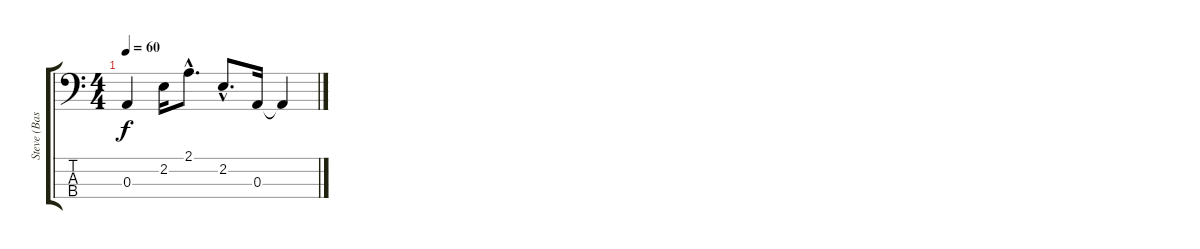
\track ("Steve (Bass)" "Steve (Bas") {instrument electricbasspick}
\staff {score tabs}
\tuning (G2 D2 A1 E1) {hide}
\ts (4 4)
\tempo 60
\clef f4
\ks c
0.3.4{dy f} 2.2.16 2.1{hac}.8{d} 2.2{hac}.8{d} 0.3.16 0.3{t}.4
